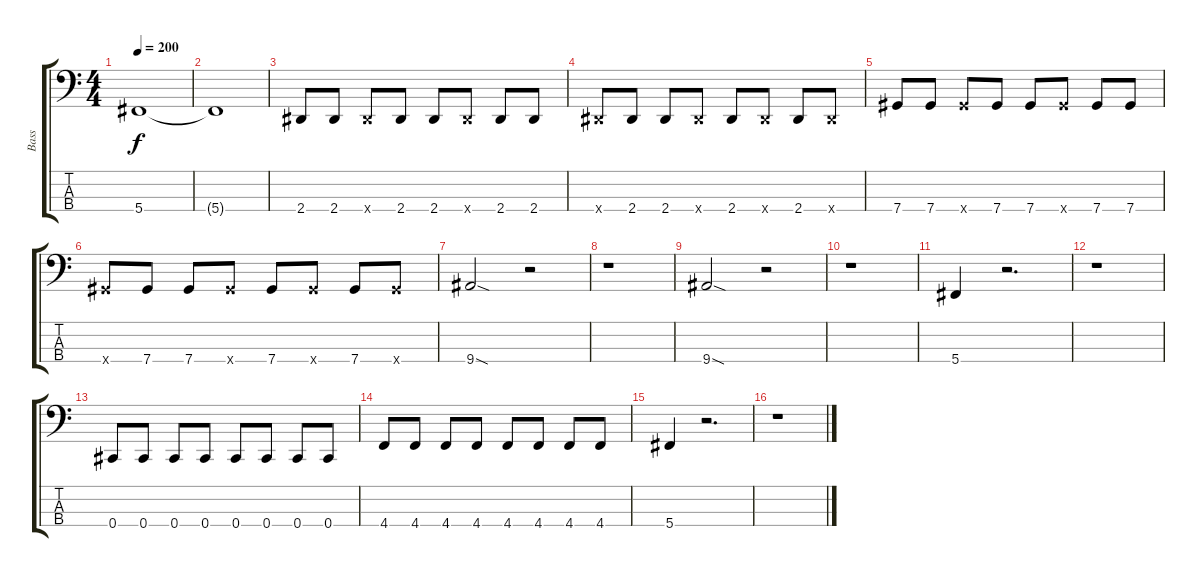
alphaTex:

\track ("Bass" "Bass") {instrument electricbassfinger}
\staff {score tabs}
\tuning (Gb2 Db2 Ab1 Db1) {hide}
\ts (4 4)
\tempo 200
\clef f4
\ks c
5.4.1{dy f} |
5.4{t}.1 |
2.4.8 2.4.8 2.4{x}.8 2.4.8 2.4.8 2.4{x}.8 2.4.8 2.4.8 |
2.4{x}.8 2.4.8 2.4.8 2.4{x}.8 2.4.8 2.4{x}.8 2.4.8 2.4{x}.8 |
7.4.8 7.4.8 7.4{x}.8 7.4.8 7.4.8 7.4{x}.8 7.4.8 7.4.8 |
7.4{x}.8 7.4.8 7.4.8 7.4{x}.8 7.4.8 7.4{x}.8 7.4.8 7.4{x}.8 |
9.4{sod}.2 r.2 |
r.1 |
9.4{sod}.2 r.2 |
r.1 |
5.4.4 r.2{d} |
r.1 |
0.4.8 0.4.8 0.4.8 0.4.8 0.4.8 0.4.8 0.4.8 0.4.8 |
4.4.8 4.4.8 4.4.8 4.4.8 4.4.8 4.4.8 4.4.8 4.4.8 |
5.4.4 r.2{d} |
r.1
